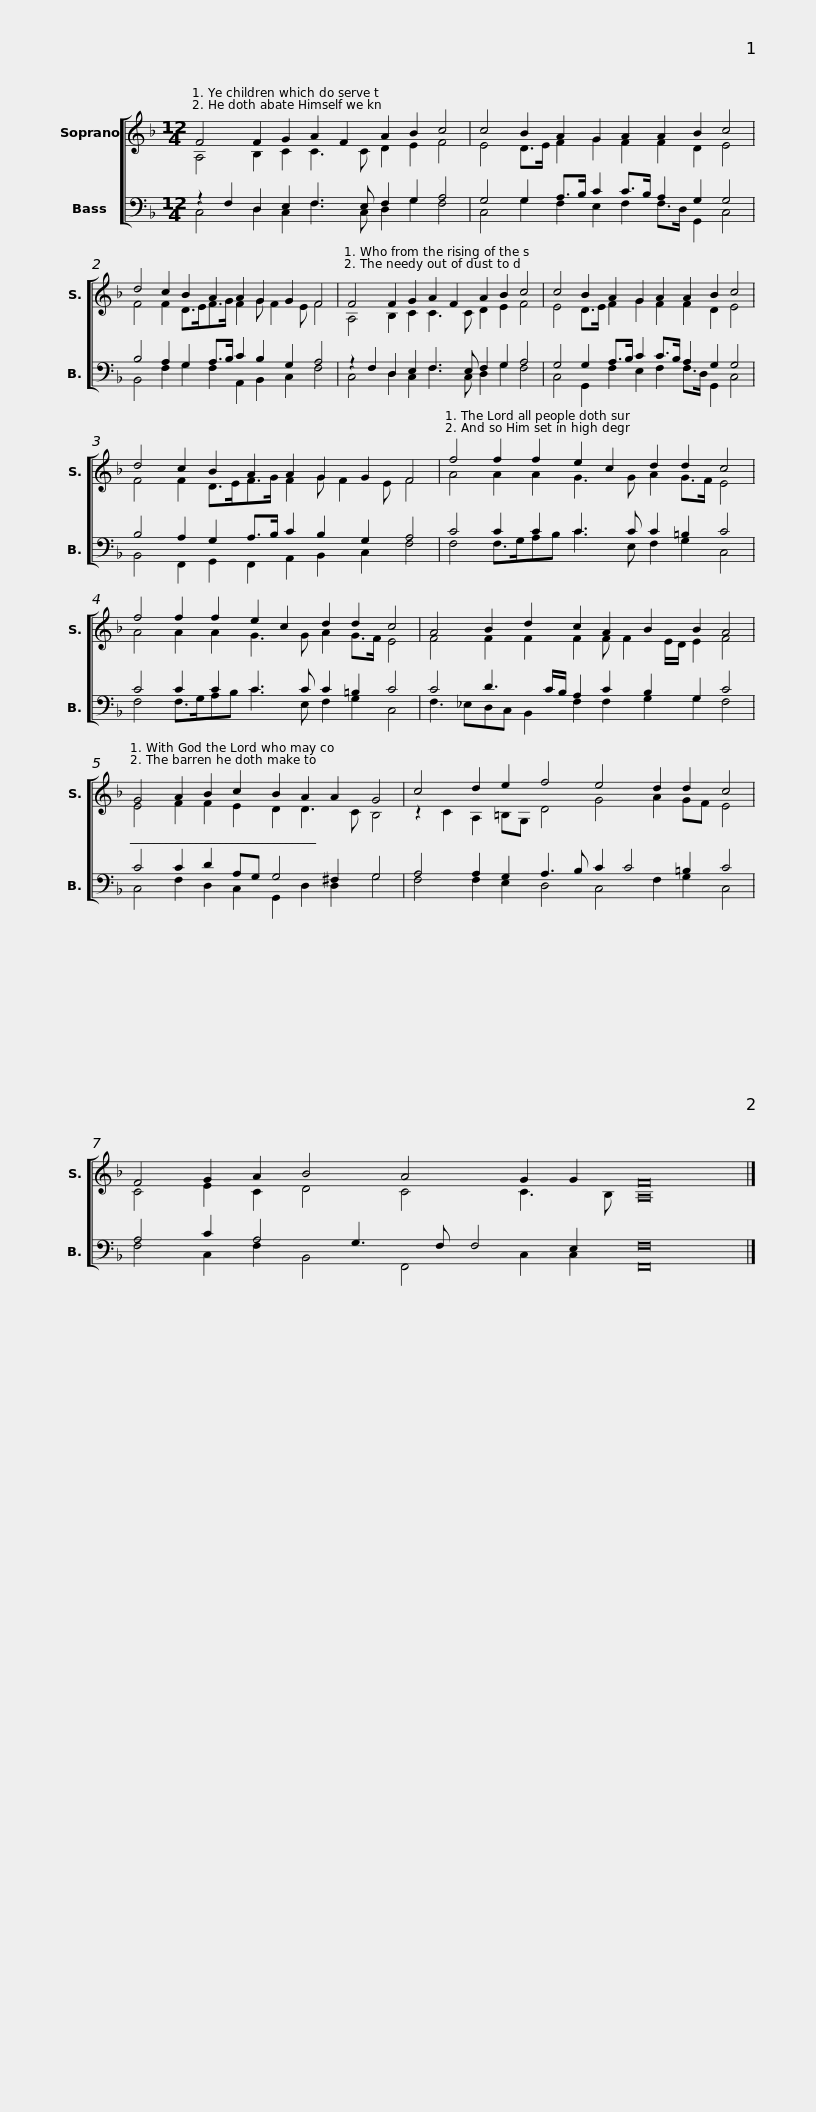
X:1
%%score [ ( 1 2 ) ( 3 4 ) ]
L:1/8
M:12/4
I:linebreak $
K:F
V:1 treble
V:2 treble
V:3 bass
V:4 bass
V:1
 F4 F2 G2 A2 F2 A2 B2 c4 | c4 B2 A2 G2 A2 A2 B2 c4 |$ d4 c2 B2 A2 A2 G2 G2 F4 | F4 F2 G2 A2 F2 A2 B2 c4 |$ c4 B2 A2 G2 A2 A2 B2 c4 | %5
 d4 c2 B2 A2 A2 G2 G2 F4 |$ f4 f2 f2 e2 c2 d2 d2 c4 | f4 f2 f2 e2 c2 d2 d2 c4 |$ A4 B2 d2 c2 A2 B2 B2 A4 | G4 A2 B2 c2 B2 A2 A2 G4 |$ %10
 c4 d2 e2 f4 e4 d2 d2 c4 |$ F4 G2 A2 B4 A4 G2 G2 F16 |] %12
V:2
 A,4 B,2 C2 C3 C D2 E2 F4 | E4 D>E F2 G2 F2 F2 D2 E4 |$ F4 F2 D>EF>G F2 G F2 E F4 | A,4 B,2 C2 C3 C D2 E2 F4 |$ E4 D>E F2 G2 F2 F2 D2 E4 | %5
 F4 F2 D>EF>G F2 G F2 E F4 |$ A4 A2 A2 G3 G A2 G>F E4 | A4 A2 A2 G3 G A2 G>F E4 |$ F4 F2 F2 F2 F F2 E/D/ E2 F4 | E4 F2 F2 E2 D2 D3 C B,4 |$ %10
 z2 C2 A,2 =B,G, D4 G4 A2 GF E4 |$ C4 E2 C2 D4 C4 C3 B, A,16 |] %12
V:3
 z2 F,2 D,2 E,2 F,3 E, F,2 G,2 A,4 | G,4 G,2 A,>B, C2 C>B, A,2 G,2 G,4 |$ B,4 A,2 G,2 A,>B, C2 B,2 G,2 A,4 | z2 F,2 D,2 E,2 F,3 E, F,2 G,2 A,4 |$ G,4 G,2 A,>B, C2 C>B, A,2 G,2 G,4 | %5
 B,4 A,2 G,2 A,>B, C2 B,2 G,2 A,4 |$ C4 C2 C2 C3 C C2 =B,2 C4 | C4 C2 C2 C3 C C2 =B,2 C4 |$ C4 D3 C/B,/ A,2 C2 B,2 G,2 C4 | C4 C2 D2 A,G, G,4 ^F,2 G,4 |$ %10
 A,4 A,2 G,2 A,3 B, C2 C4 =B,2 C4 |$ A,4 C2 A,4 G,3 F, F,4 E,2 F,16 |] %12
V:4
 C,4 D,2 C,2 F,3 C, D,2 G,2 F,4 | C,4 G,2 F,2 E,2 F,2 F,>D, G,,2 C,4 |$ B,,4 F,2 G,2 F,2 A,,2 B,,2 C,2 F,4 | C,4 D,2 C,2 F,3 C, D,2 G,2 F,4 |$ C,4 G,,2 F,2 E,2 F,2 F,>D, G,,2 C,4 | %5
 B,,4 F,,2 G,,2 F,,2 A,,2 B,,2 C,2 F,4 |$ F,4 F,>G,A,B, C3 E, F,2 G,2 C,4 | F,4 F,>G,A,B, C3 E, F,2 G,2 C,4 |$ F,3 _E,D,C, B,,2 F,2 F,2 G,2 G,2 F,4 | C,4 F,2 D,2 C,2 G,,2 D,2 D,2 G,4 |$ %10
 F,4 F,2 E,2 D,4 C,4 F,2 G,2 C,4 |$ F,4 C,2 F,2 B,,4 F,,4 C,2 C,2 F,,16 |] %12
